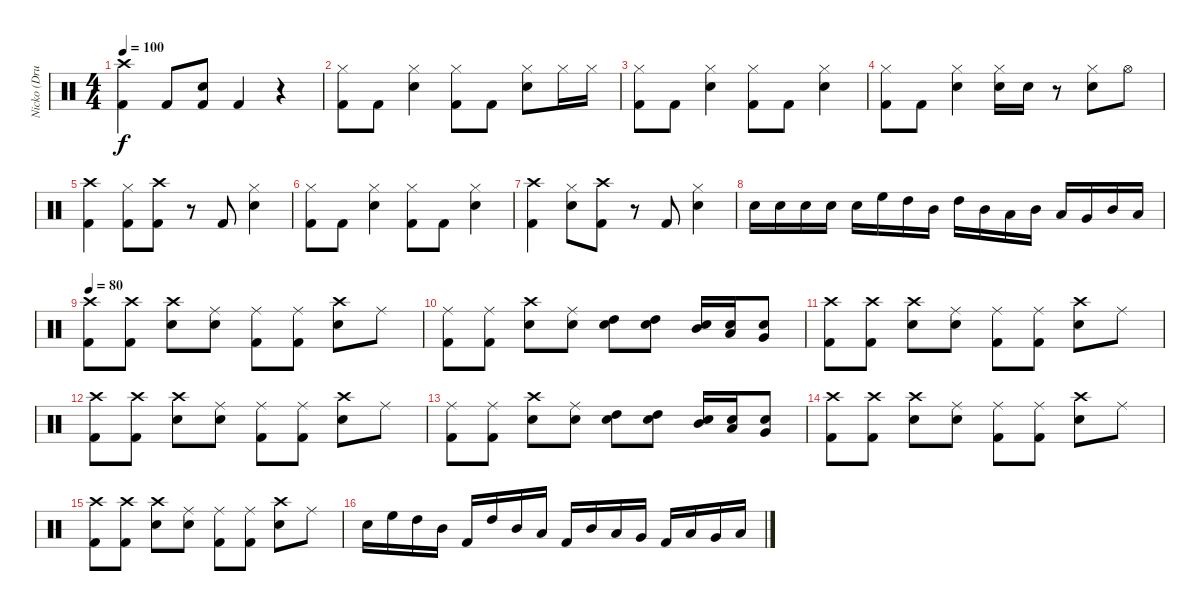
\track ("Nicko (Drums)" "Nicko (Dru") {instrument percussion}
\staff {score}
\articulation defaults
\ts (4 4)
\tempo 100
\clef neutral
\ks c
("Crash high (hit)" "Kick (hit) 2").4{dy f} "Kick (hit) 2".8 ("Hand Clap (hit)" "Kick (hit) 2").8 "Kick (hit) 2".4 r.4 |
("Hi-Hat (closed)" "Kick (hit) 2").8 "Kick (hit) 2".8 ("Hi-Hat (closed)" "Snare (hit) 2").4 ("Hi-Hat (closed)" "Kick (hit) 2").8 "Kick (hit) 2".8 ("Hi-Hat (closed)" "Snare (hit) 2").8 "Hi-Hat (closed)".16 "Hi-Hat (closed)".16 |
("Hi-Hat (closed)" "Kick (hit) 2").8 "Kick (hit) 2".8 ("Hi-Hat (closed)" "Snare (hit) 2").4 ("Hi-Hat (closed)" "Kick (hit) 2").8 "Kick (hit) 2".8 ("Hi-Hat (closed)" "Snare (hit) 2").4 |
("Hi-Hat (closed)" "Kick (hit) 2").8 "Kick (hit) 2".8 ("Hi-Hat (closed)" "Snare (hit) 2").4 ("Hi-Hat (closed)" "Snare (hit) 2").16 "Snare (hit) 2".16 r.8 ("Hi-Hat (closed)" "Snare (hit) 2").8 "Hi-Hat (open)".8 |
("Crash high (hit)" "Kick (hit) 2").4 ("Hi-Hat (closed)" "Kick (hit) 2").8 ("Crash high (hit)" "Kick (hit) 2").8 r.8 "Kick (hit) 2".8 ("Hi-Hat (closed)" "Snare (hit) 2").4 |
("Hi-Hat (closed)" "Kick (hit) 2").8 "Kick (hit) 2".8 ("Hi-Hat (closed)" "Snare (hit) 2").4 ("Hi-Hat (closed)" "Kick (hit) 2").8 "Kick (hit) 2".8 ("Hi-Hat (closed)" "Snare (hit) 2").4 |
("Crash high (hit)" "Kick (hit) 2").4 ("Hi-Hat (closed)" "Snare (hit) 2").8 ("Crash high (hit)" "Kick (hit) 2").8 r.8 "Kick (hit) 2".8 ("Hi-Hat (closed)" "Snare (hit) 2").4 |
"Snare (hit) 2".16 "Snare (hit) 2".16 "Snare (hit) 2".16 "Snare (hit) 2".16 "Snare (hit) 2".16 "High Floor Tom (hit)".16 "High Tom (hit)".16 "Mid Tom (hit)".16 "High Tom (hit)".16 "Mid Tom (hit)".16 "Low Tom (hit)".16 "Mid Tom (hit)".16 "Low Tom (hit)".16 "Very Low Tom (hit)".16 "Mid Tom (hit)".16 "Low Tom (hit)".16 |
\tempo 80
("Crash high (hit)" "Kick (hit) 2").8 ("Crash high (hit)" "Kick (hit) 2").8 ("Crash high (hit)" "Snare (hit) 2").8 ("Snare (hit) 2" "Ride (middle)").8 ("Kick (hit) 2" "Ride (middle)").8 ("Kick (hit) 2" "Ride (middle)").8 ("Crash high (hit)" "Snare (hit) 2").8 "Ride (middle)".8 |
("Kick (hit) 2" "Ride (middle)").8 ("Kick (hit) 2" "Ride (middle)").8 ("Crash high (hit)" "Snare (hit) 2").8 ("Snare (hit) 2" "Ride (middle)").8 ("Snare (hit) 2" "High Tom (hit)").8 ("Snare (hit) 2" "High Tom (hit)").8 ("Snare (hit) 2" "Mid Tom (hit)").16 ("Snare (hit) 2" "Low Tom (hit)").16 ("Snare (hit) 2" "Very Low Tom (hit)").8 |
("Crash high (hit)" "Kick (hit) 2").8 ("Crash high (hit)" "Kick (hit) 2").8 ("Crash high (hit)" "Snare (hit) 2").8 ("Snare (hit) 2" "Ride (middle)").8 ("Kick (hit) 2" "Ride (middle)").8 ("Kick (hit) 2" "Ride (middle)").8 ("Crash high (hit)" "Snare (hit) 2").8 "Ride (middle)".8 |
("Crash high (hit)" "Kick (hit) 2").8 ("Crash high (hit)" "Kick (hit) 2").8 ("Crash high (hit)" "Snare (hit) 2").8 ("Snare (hit) 2" "Ride (middle)").8 ("Kick (hit) 2" "Ride (middle)").8 ("Kick (hit) 2" "Ride (middle)").8 ("Crash high (hit)" "Snare (hit) 2").8 "Ride (middle)".8 |
("Kick (hit) 2" "Ride (middle)").8 ("Kick (hit) 2" "Ride (middle)").8 ("Crash high (hit)" "Snare (hit) 2").8 ("Snare (hit) 2" "Ride (middle)").8 ("Snare (hit) 2" "High Tom (hit)").8 ("Snare (hit) 2" "High Tom (hit)").8 ("Snare (hit) 2" "Mid Tom (hit)").16 ("Snare (hit) 2" "Low Tom (hit)").16 ("Snare (hit) 2" "Very Low Tom (hit)").8 |
("Crash high (hit)" "Kick (hit) 2").8 ("Crash high (hit)" "Kick (hit) 2").8 ("Crash high (hit)" "Snare (hit) 2").8 ("Snare (hit) 2" "Ride (middle)").8 ("Kick (hit) 2" "Ride (middle)").8 ("Kick (hit) 2" "Ride (middle)").8 ("Crash high (hit)" "Snare (hit) 2").8 "Ride (middle)".8 |
("Crash high (hit)" "Kick (hit) 2").8 ("Crash high (hit)" "Kick (hit) 2").8 ("Crash high (hit)" "Snare (hit) 2").8 ("Snare (hit) 2" "Ride (middle)").8 ("Kick (hit) 2" "Ride (middle)").8 ("Kick (hit) 2" "Ride (middle)").8 ("Crash high (hit)" "Snare (hit) 2").8 "Ride (middle)".8 |
"Snare (hit) 2".16 "High Floor Tom (hit)".16 "High Tom (hit)".16 "Mid Tom (hit)".16 "Kick (hit) 2".16 "High Tom (hit)".16 "Mid Tom (hit)".16 "Low Tom (hit)".16 "Kick (hit) 2".16 "Mid Tom (hit)".16 "Low Tom (hit)".16 "Very Low Tom (hit)".16 "Kick (hit) 2".16 "Low Tom (hit)".16 "Very Low Tom (hit)".16 "Low Floor Tom (hit)".16
